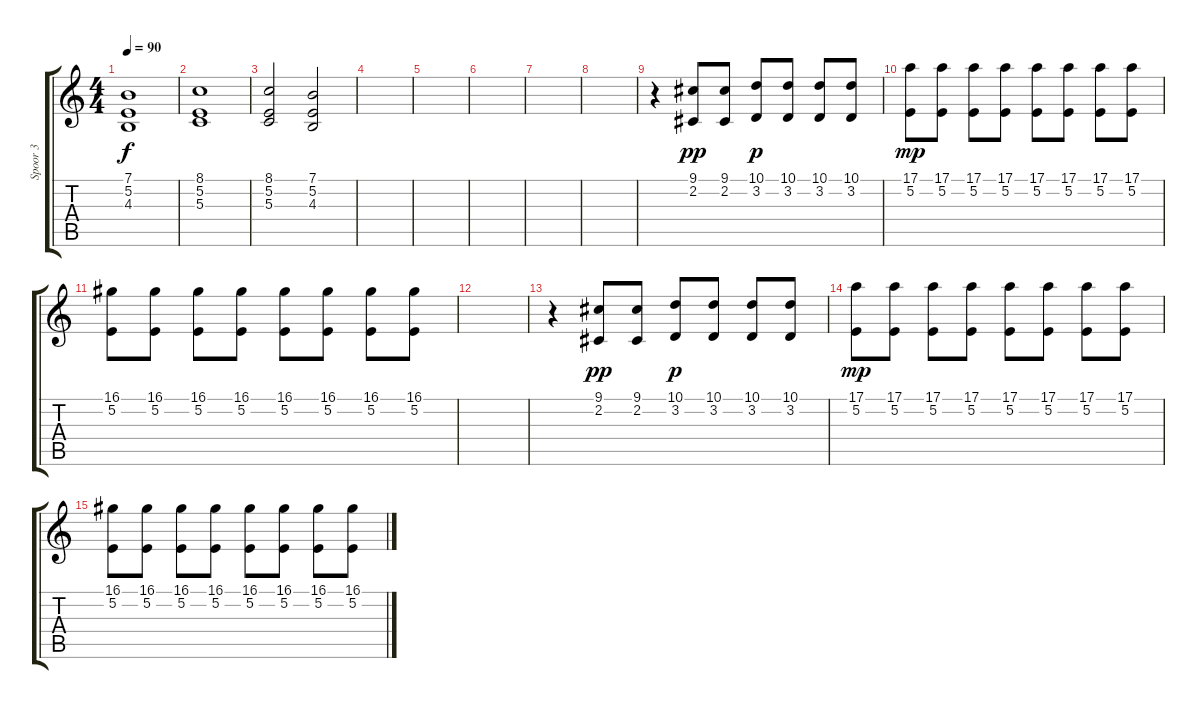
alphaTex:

\track ("Spoor 3" "Spoor 3") {instrument stringensemble1}
\staff {score tabs}
\tuning (E4 B3 G3 D3 A2 E2) {hide}
\ts (4 4)
\tempo 90
\clef g2
\ks c
(7.1 5.2 4.3).1{dy f} |
(8.1 5.2 5.3).1 |
(8.1 5.2 5.3).2 (7.1 5.2 4.3).2 |
|
|
|
|
|
r.4 (9.1 2.2).8{dy pp} (9.1 2.2).8 (10.1 3.2).8{dy p} (10.1 3.2).8 (10.1 3.2).8 (10.1 3.2).8 |
(17.1 5.2).8{dy mp} (17.1 5.2).8 (17.1 5.2).8 (17.1 5.2).8 (17.1 5.2).8 (17.1 5.2).8 (17.1 5.2).8 (17.1 5.2).8 |
(16.1 5.2).8 (16.1 5.2).8 (16.1 5.2).8 (16.1 5.2).8 (16.1 5.2).8 (16.1 5.2).8 (16.1 5.2).8 (16.1 5.2).8 |
|
r.4 (9.1 2.2).8{dy pp} (9.1 2.2).8 (10.1 3.2).8{dy p} (10.1 3.2).8 (10.1 3.2).8 (10.1 3.2).8 |
(17.1 5.2).8{dy mp} (17.1 5.2).8 (17.1 5.2).8 (17.1 5.2).8 (17.1 5.2).8 (17.1 5.2).8 (17.1 5.2).8 (17.1 5.2).8 |
(16.1 5.2).8 (16.1 5.2).8 (16.1 5.2).8 (16.1 5.2).8 (16.1 5.2).8 (16.1 5.2).8 (16.1 5.2).8 (16.1 5.2).8
